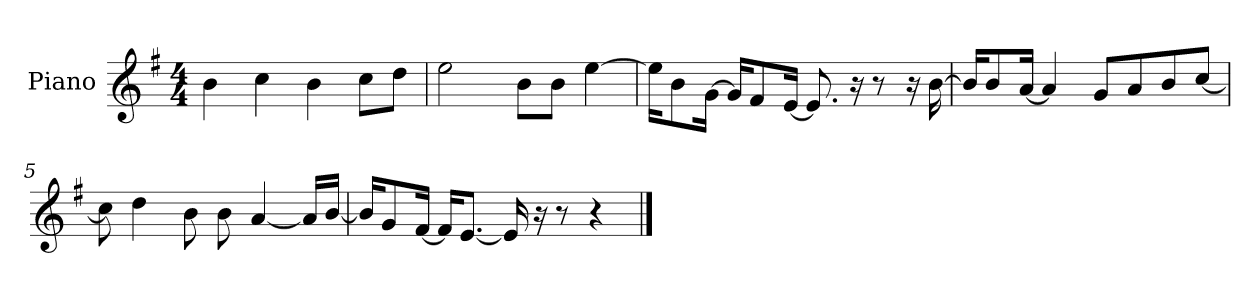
**kern
*part1
*staff1
*I"Piano
*I'P-no
*clefG2
*k[f#]
*M4/4
*MM90
=1
4b\
4cc\
4b\
8cc\L
8dd\J
=2
2ee\
8b\L
8b\J
[4ee\
=3
16ee\KL]
8b\
[16g\Jk
16g/KL]
8f#/
[16e/Jk
8.e/]
16r
8r
16r
[16b\
=4
16b/KL]
8b/
[16a/Jk
4a/]
8g/L
8a/
8b/
[8cc/J
=5
8cc\]
4dd\
8b\
8b\
[4a/
16a/LL]
[16b/JJ
!!LO:LB:g=z
=6
16b/KL]
8g/
[16f#/Jk
16f#/KL]
[8.e/J
16e/]
16r
8r
4r
==
*-
